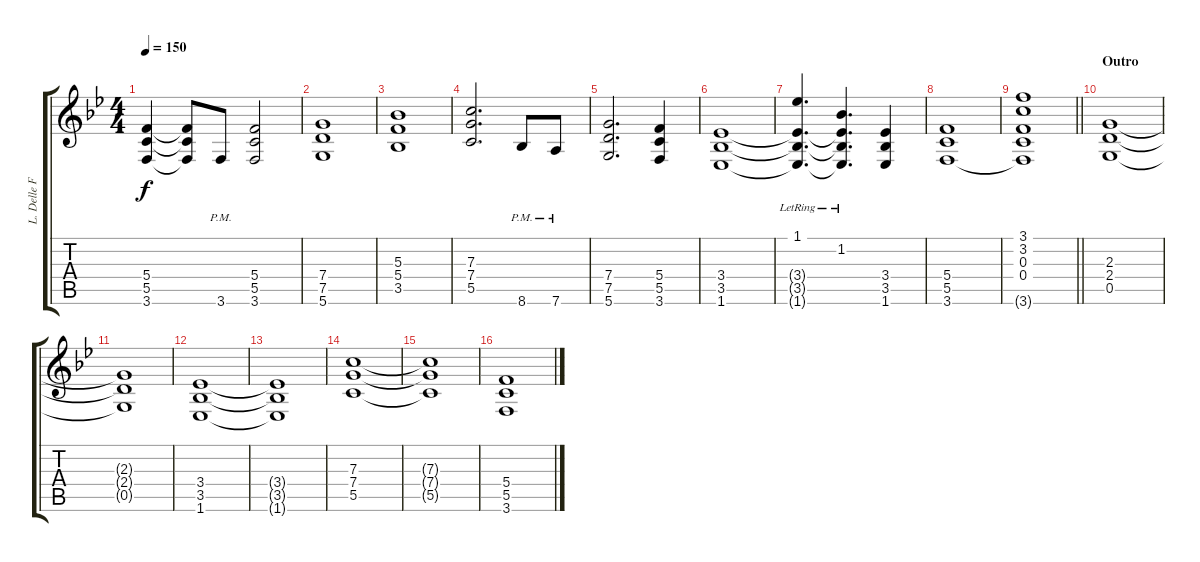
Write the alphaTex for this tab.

\track ("L. Delle Fave (Dist. Guitar L)" "L. Delle F") {instrument overdrivenguitar}
\staff {score tabs}
\tuning (D4 A3 F3 C3 G2 D2) {hide}
\ts (4 4)
\tempo 150
\clef g2
\ks gminor
(5.4 5.5 3.6).4{dy f} (5.4{t} 5.5{t} 3.6{t}).8 3.6{pm}.8 (5.4 5.5 3.6).2 |
(7.4 7.5 5.6).1 |
(5.3 5.4 3.5).1 |
(7.3 7.4 5.5).2{d} 8.6{pm}.8 7.6{pm}.8 |
(7.4 7.5 5.6).2{d} (5.4 5.5 3.6).4 |
(3.4 3.5 1.6).1 |
(1.1{lr} 3.4{t} 3.5{t} 1.6{t}).4{d} (1.2{lr} 3.4{t} 3.5{t} 1.6{t}).4{d} (3.4 3.5 1.6).4 |
(5.4 5.5 3.6).1 |
\barLineRight lightlight
(3.1 3.2 0.3 0.4 3.6{t}).1 |
\section ("" "Outro")
(2.3 2.4 0.5).1{volume 9} |
(2.3{t} 2.4{t} 0.5{t}).1 |
(3.4 3.5 1.6).1 |
(3.4{t} 3.5{t} 1.6{t}).1 |
(7.3 7.4 5.5).1 |
(7.3{t} 7.4{t} 5.5{t}).1 |
(5.4 5.5 3.6).1
